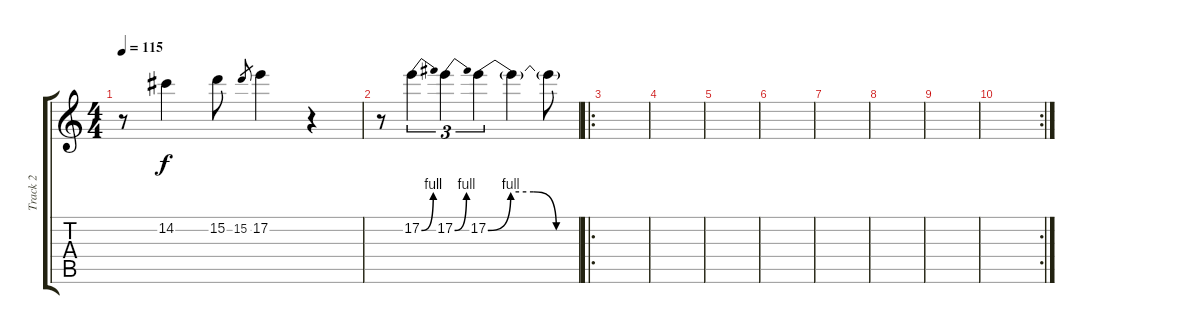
\track ("Track 2" "Track 2") {instrument acousticguitarsteel}
\staff {score tabs}
\tuning (E4 B3 G3 D3 A2 E2) {hide}
\ts (4 4)
\tempo 115
\clef g2
\ks c
r.8{dy f} 14.2.4 15.2.8 15.2.8{gr} 17.2.4 r.4 |
r.8 17.2{be (bend 0 0 60 4)}.4{tu (3 2)} 17.2{be (bend 0 0 60 4)}.4{tu (3 2)} 17.2{be (custom 0 0 15 4 30 4 45 0 60 0)}.4{tu (3 2)} 17.2{t}.4 17.2{t}.8 |
\ro
|
|
|
|
|
|
|
\rc 2
